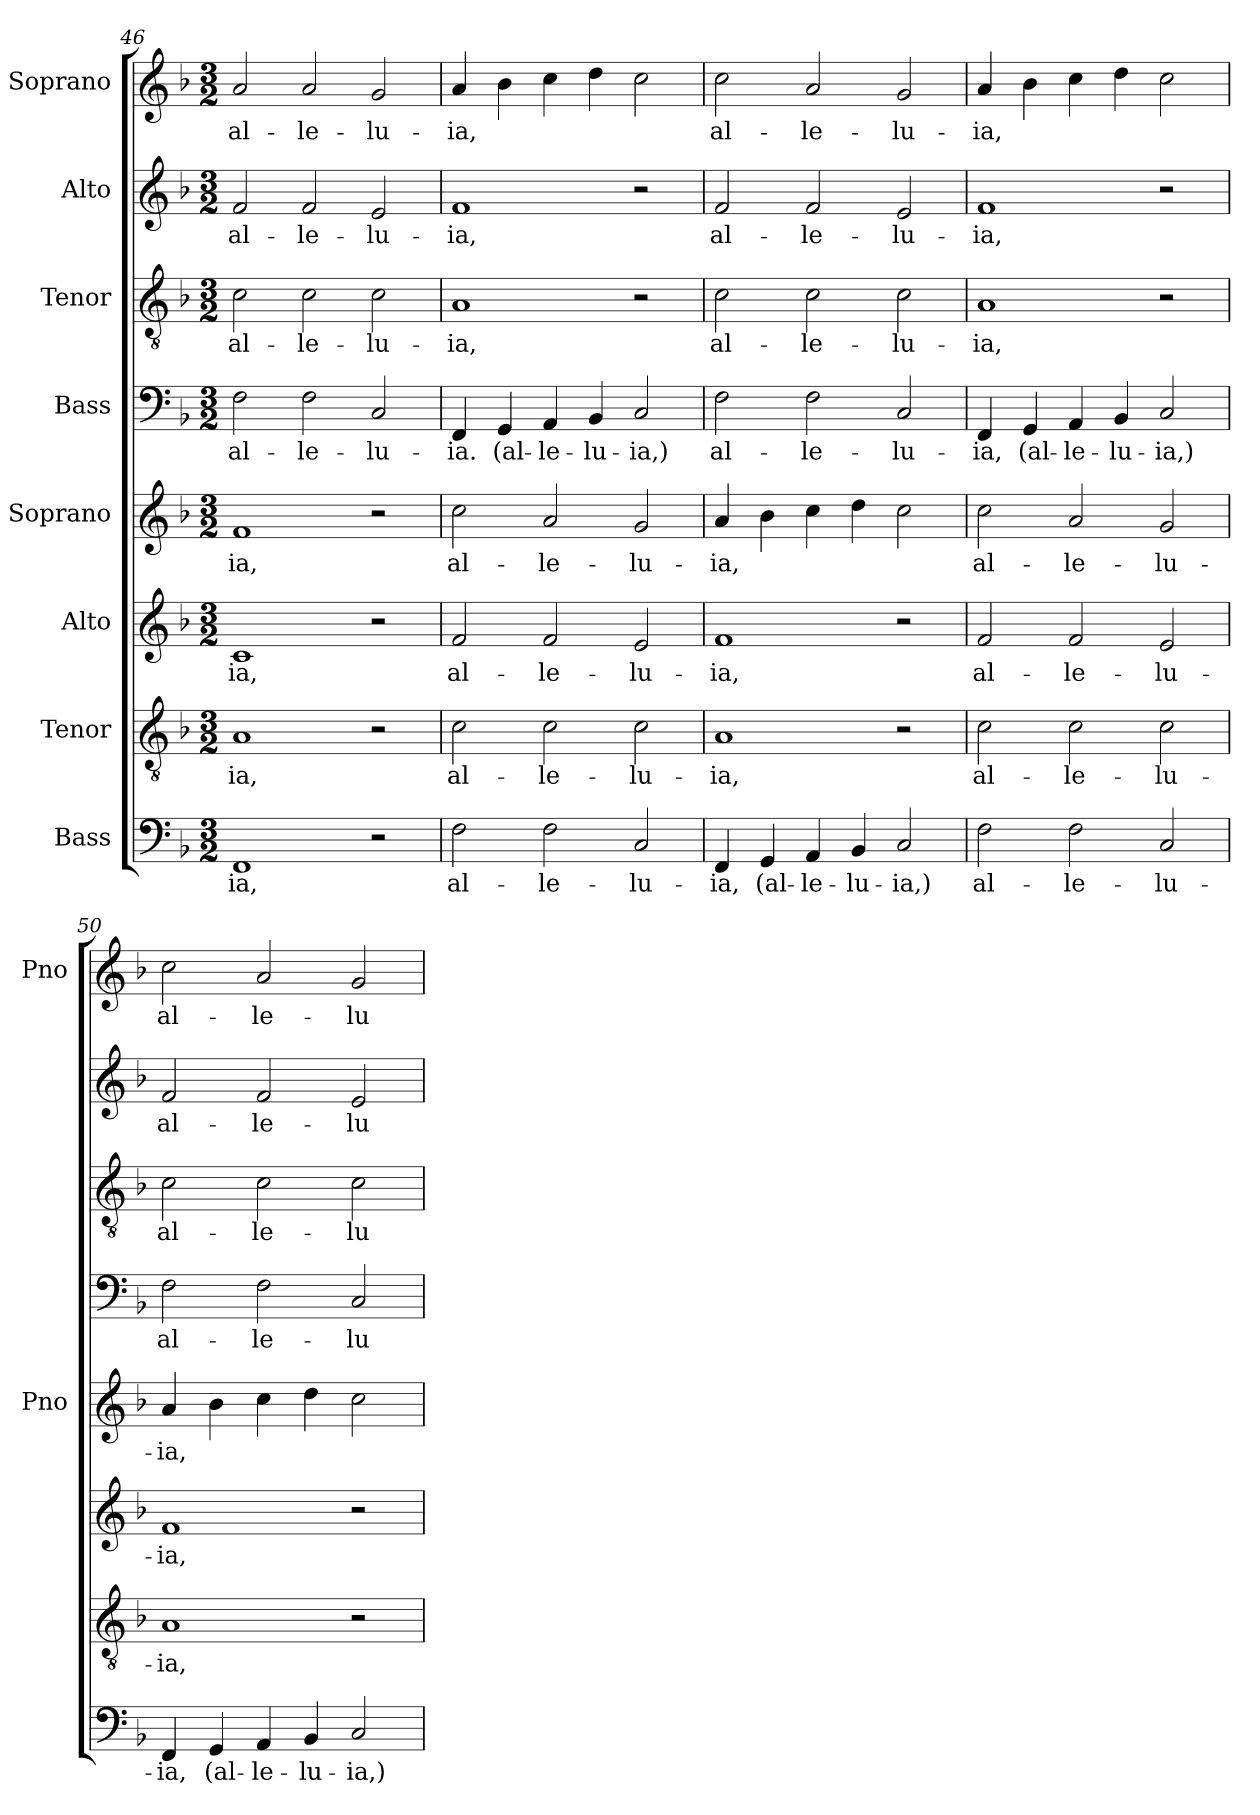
**kern	**text	**kern	**text	**kern	**text	**kern	**text	**kern	**text	**kern	**text	**kern	**text	**kern	**text
*part8	*part8	*part7	*part7	*part6	*part6	*part5	*part5	*part4	*part4	*part3	*part3	*part2	*part2	*part1	*part1
*staff8	*staff8	*staff7	*staff7	*staff6	*staff6	*staff5	*staff5	*staff4	*staff4	*staff3	*staff3	*staff2	*staff2	*staff1	*staff1
*I"Bass	*	*I"Tenor	*	*I"Alto	*	*I"Soprano	*	*I"Bass	*	*I"Tenor	*	*I"Alto	*	*I"Soprano	*
*	*	*	*	*	*	*I'Pno	*	*	*	*	*	*	*	*I'Pno	*
*clefF4	*	*clefGv2	*	*clefG2	*	*clefG2	*	*clefF4	*	*clefGv2	*	*clefG2	*	*clefG2	*
*k[b-]	*	*k[b-]	*	*k[b-]	*	*k[b-]	*	*k[b-]	*	*k[b-]	*	*k[b-]	*	*k[b-]	*
*F:	*	*F:	*	*F:	*	*F:	*	*F:	*	*F:	*	*F:	*	*F:	*
*M3/2	*	*M3/2	*	*M3/2	*	*M3/2	*	*M3/2	*	*M3/2	*	*M3/2	*	*M3/2	*
=46	=46	=46	=46	=46	=46	=46	=46	=46	=46	=46	=46	=46	=46	=46	=46
1FF	-ia,	1A	-ia,	1c	-ia,	1f	-ia,	2F\	al-	2c\	al-	2f/	al-	2a/	al-
.	.	.	.	.	.	.	.	2F\	-le-	2c\	-le-	2f/	-le-	2a/	-le-
2r	.	2r	.	2r	.	2r	.	2C/	-lu-	2c\	-lu-	2e/	-lu-	2g/	-lu-
=47	=47	=47	=47	=47	=47	=47	=47	=47	=47	=47	=47	=47	=47	=47	=47
2F\	al-	2c\	al-	2f/	al-	2cc\	al-	4FF/	-ia.	1A	-ia,	1f	-ia,	4a/	-ia,
.	.	.	.	.	.	.	.	4GG/	(al-	.	.	.	.	4b-\	.
2F\	-le-	2c\	-le-	2f/	-le-	2a/	-le-	4AA/	-le-	.	.	.	.	4cc\	.
.	.	.	.	.	.	.	.	4BB-/	-lu-	.	.	.	.	4dd\	.
2C/	-lu-	2c\	-lu-	2e/	-lu-	2g/	-lu-	2C/	-ia,)	2r	.	2r	.	2cc\	.
=48	=48	=48	=48	=48	=48	=48	=48	=48	=48	=48	=48	=48	=48	=48	=48
4FF/	-ia,	1A	-ia,	1f	-ia,	4a/	-ia,	2F\	al-	2c\	al-	2f/	al-	2cc\	al-
4GG/	(al-	.	.	.	.	4b-\	.	.	.	.	.	.	.	.	.
4AA/	-le-	.	.	.	.	4cc\	.	2F\	-le-	2c\	-le-	2f/	-le-	2a/	-le-
4BB-/	-lu-	.	.	.	.	4dd\	.	.	.	.	.	.	.	.	.
2C/	-ia,)	2r	.	2r	.	2cc\	.	2C/	-lu-	2c\	-lu-	2e/	-lu-	2g/	-lu-
!!LO:PB:g=z
=49	=49	=49	=49	=49	=49	=49	=49	=49	=49	=49	=49	=49	=49	=49	=49
2F\	al-	2c\	al-	2f/	al-	2cc\	al-	4FF/	-ia,	1A	-ia,	1f	-ia,	4a/	-ia,
.	.	.	.	.	.	.	.	4GG/	(al-	.	.	.	.	4b-\	.
2F\	-le-	2c\	-le-	2f/	-le-	2a/	-le-	4AA/	-le-	.	.	.	.	4cc\	.
.	.	.	.	.	.	.	.	4BB-/	-lu-	.	.	.	.	4dd\	.
2C/	-lu-	2c\	-lu-	2e/	-lu-	2g/	-lu-	2C/	-ia,)	2r	.	2r	.	2cc\	.
=50	=50	=50	=50	=50	=50	=50	=50	=50	=50	=50	=50	=50	=50	=50	=50
4FF/	-ia,	1A	-ia,	1f	-ia,	4a/	-ia,	2F\	al-	2c\	al-	2f/	al-	2cc\	al-
4GG/	(al-	.	.	.	.	4b-\	.	.	.	.	.	.	.	.	.
4AA/	-le-	.	.	.	.	4cc\	.	2F\	-le-	2c\	-le-	2f/	-le-	2a/	-le-
4BB-/	-lu-	.	.	.	.	4dd\	.	.	.	.	.	.	.	.	.
2C/	-ia,)	2r	.	2r	.	2cc\	.	2C/	-lu-	2c\	-lu-	2e/	-lu-	2g/	-lu-
=	=	=	=	=	=	=	=	=	=	=	=	=	=	=	=
*-	*-	*-	*-	*-	*-	*-	*-	*-	*-	*-	*-	*-	*-	*-	*-
